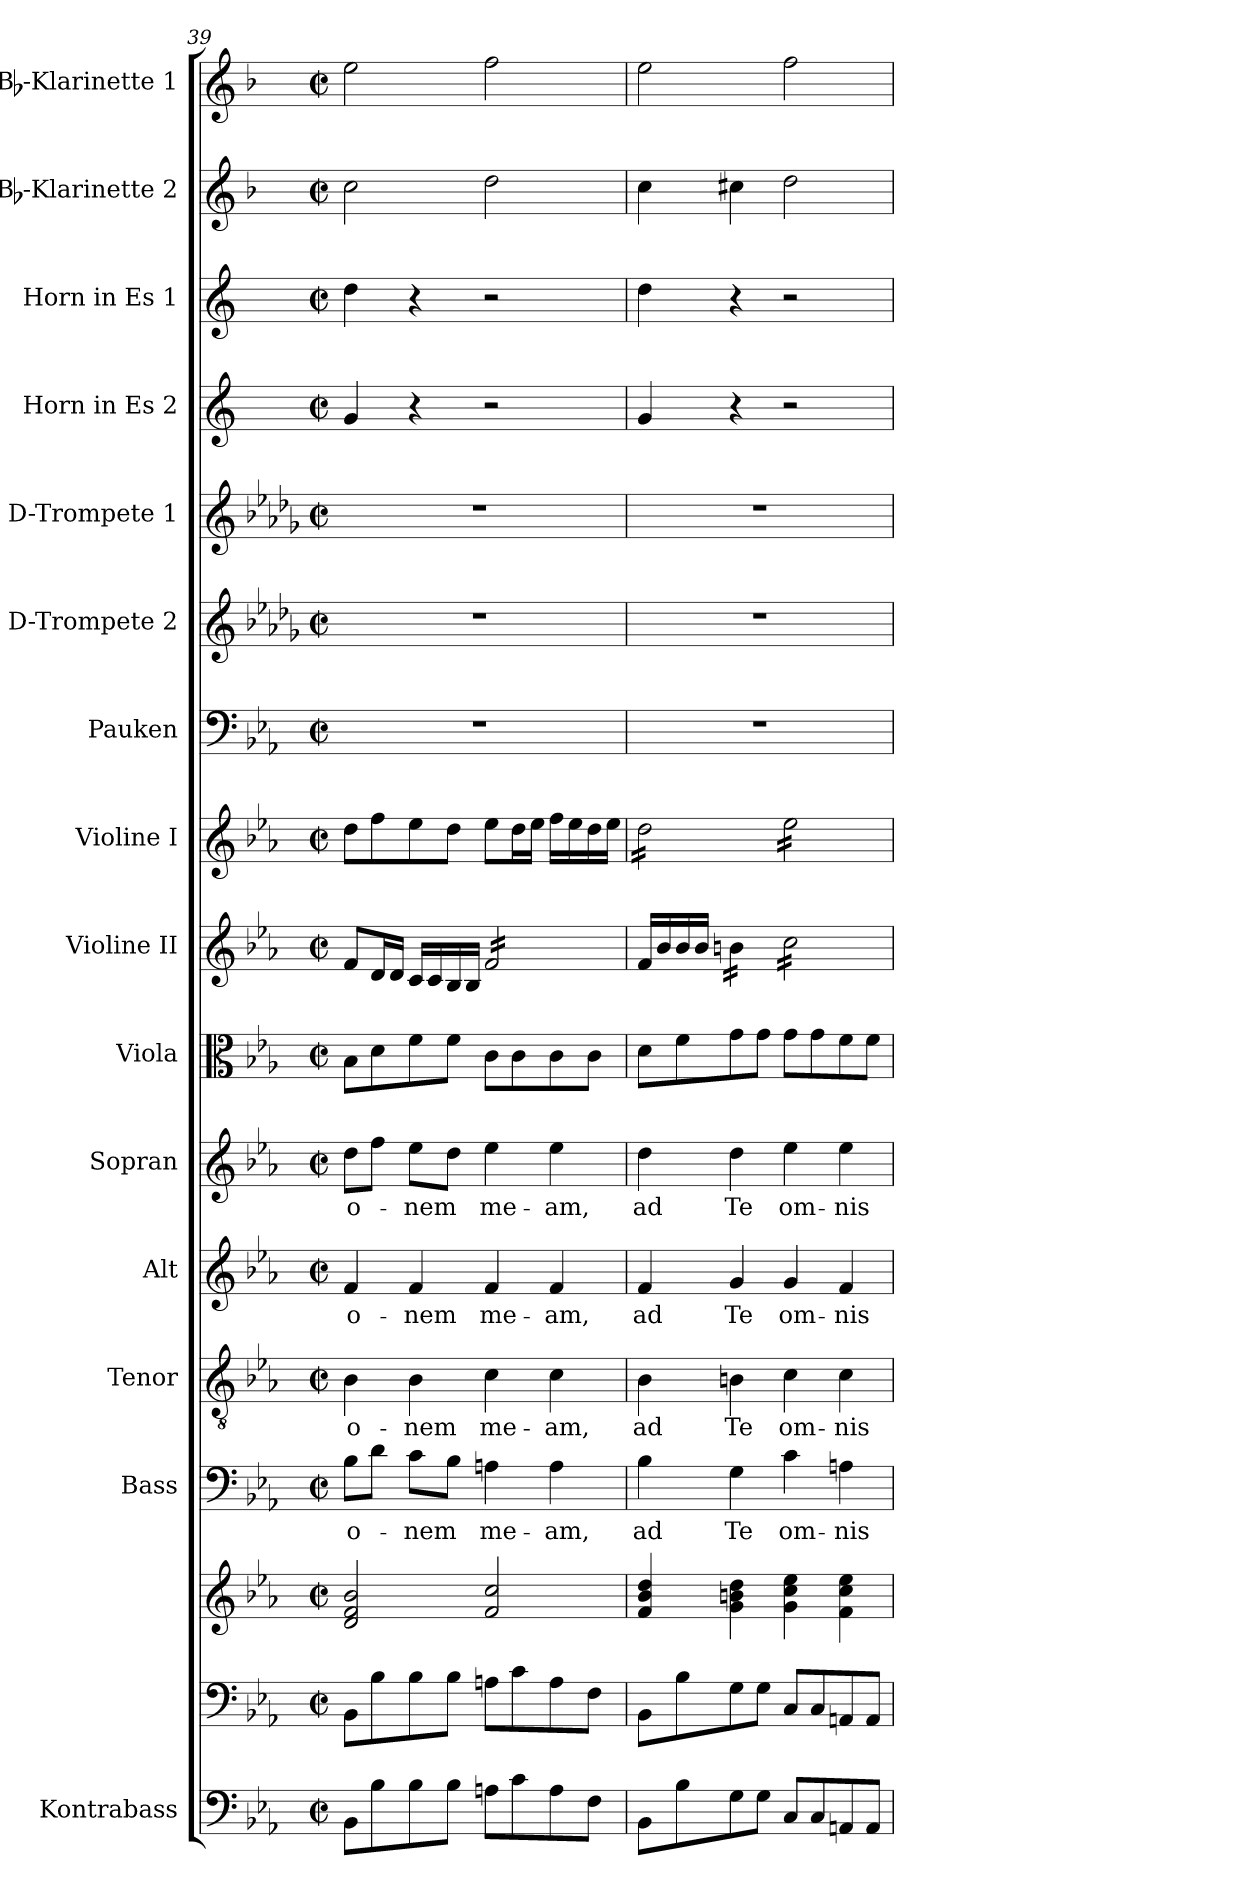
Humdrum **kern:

**kern	**kern	**kern	**kern	**text	**kern	**text	**kern	**text	**kern	**text	**kern	**kern	**kern	**kern	**kern	**kern	**kern	**kern	**kern	**kern
*part16	*part15	*part15	*part14	*part14	*part13	*part13	*part12	*part12	*part11	*part11	*part10	*part9	*part8	*part7	*part6	*part5	*part4	*part3	*part2	*part1
*staff17	*staff16	*staff15	*staff14	*staff14	*staff13	*staff13	*staff12	*staff12	*staff11	*staff11	*staff10	*staff9	*staff8	*staff7	*staff6	*staff5	*staff4	*staff3	*staff2	*staff1
*I"Kontrabass	*	*	*I"Bass	*	*I"Tenor	*	*I"Alt	*	*I"Sopran	*	*I"Viola	*I"Violine II	*I"Violine I	*I"Pauken	*I"D-Trompete 2	*I"D-Trompete 1	*I"Horn in Es 2	*I"Horn in Es 1	*I"Bb-Klarinette 2	*I"Bb-Klarinette 1
*I'Kb.	*	*	*I'B.	*	*I'T.	*	*I'A.	*	*I'S.	*	*I'Vla.	*I'Vl. II	*I'Vl. I	*I'Pk.	*I'D Trp. 2	*I'D Trp. 1	*	*	*I'Bb Kl. 2	*I'Bb Kl. 1
*clefF4	*clefF4	*clefG2	*clefF4	*	*clefGv2	*	*clefG2	*	*clefG2	*	*clefC3	*clefG2	*clefG2	*clefF4	*clefG2	*clefG2	*clefG2	*clefG2	*clefG2	*clefG2
*ITrd7c12	*	*	*	*	*	*	*	*	*	*	*	*	*	*	*ITrd-1c-2	*ITrd-1c-2	*ITrd5c9	*ITrd5c9	*ITrd1c2	*ITrd1c2
*k[b-e-a-]	*k[b-e-a-]	*k[b-e-a-]	*k[b-e-a-]	*	*k[b-e-a-]	*	*k[b-e-a-]	*	*k[b-e-a-]	*	*k[b-e-a-]	*k[b-e-a-]	*k[b-e-a-]	*k[b-e-a-]	*k[b-e-a-]	*k[b-e-a-]	*k[b-e-a-]	*k[b-e-a-]	*k[b-e-a-]	*k[b-e-a-]
*E-:	*E-:	*E-:	*E-:	*	*E-:	*	*E-:	*	*E-:	*	*E-:	*E-:	*E-:	*E-:	*E-:	*E-:	*E-:	*E-:	*E-:	*E-:
*M2/2	*M2/2	*M2/2	*M2/2	*	*M2/2	*	*M2/2	*	*M2/2	*	*M2/2	*M2/2	*M2/2	*M2/2	*M2/2	*M2/2	*M2/2	*M2/2	*M2/2	*M2/2
*met(c|)	*met(c|)	*met(c|)	*met(c|)	*	*met(c|)	*	*met(c|)	*	*met(c|)	*	*met(c|)	*met(c|)	*met(c|)	*met(c|)	*met(c|)	*met(c|)	*met(c|)	*met(c|)	*met(c|)	*met(c|)
=39	=39	=39	=39	=39	=39	=39	=39	=39	=39	=39	=39	=39	=39	=39	=39	=39	=39	=39	=39	=39
!	!	!	!	!LO:LY:b	!	!LO:LY:b	!	!LO:LY:b	!	!LO:LY:b	!	!	!	!	!	!	!	!	!	!
8BBB-\L	8BB-\L	2d/ 2f/ 2b-/	8B-\L	-o-	4B-\	-o-	4f/	-o-	8dd\L	-o-	8B-\L	8f/L	8dd\L	1r	1r	1r	4B-/	4f\	2b-\	2dd\
8BB-\	8B-\	.	8d\J	.	.	.	.	.	8ff\J	.	8d\	16d/L	8ff\	.	.	.	.	.	.	.
.	.	.	.	.	.	.	.	.	.	.	.	16d/JJ	.	.	.	.	.	.	.	.
!	!	!	!	!LO:LY:b	!	!LO:LY:b	!	!LO:LY:b	!	!LO:LY:b	!	!	!	!	!	!	!	!	!	!
8BB-\	8B-\	.	8c\L	-nem	4B-\	-nem	4f/	-nem	8ee-\L	-nem	8f\	16c/LL	8ee-\	.	.	.	4r	4r	.	.
.	.	.	.	.	.	.	.	.	.	.	.	16c/	.	.	.	.	.	.	.	.
8BB-\J	8B-\J	.	8B-\J	.	.	.	.	.	8dd\J	.	8f\J	16B-/	8dd\J	.	.	.	.	.	.	.
.	.	.	.	.	.	.	.	.	.	.	.	16B-/JJ	.	.	.	.	.	.	.	.
!	!	!	!	!LO:LY:b	!	!LO:LY:b	!	!LO:LY:b	!	!LO:LY:b	!	!	!	!	!	!	!	!	!	!
*	*	*	*	*	*	*	*	*	*	*	*	*tremolo	*	*	*	*	*	*	*	*
8AAn\L	8An\L	2f/ 2cc/	4An\	me-	4c\	me-	4f/	me-	4ee-\	me-	8c\L	16f/LL	8ee-\L	.	.	.	2r	2r	2cc\	2ee-\
.	.	.	.	.	.	.	.	.	.	.	.	16f/	.	.	.	.	.	.	.	.
8C\	8c\	.	.	.	.	.	.	.	.	.	8c\	16f/	16dd\L	.	.	.	.	.	.	.
.	.	.	.	.	.	.	.	.	.	.	.	16f/	16ee-\JJ	.	.	.	.	.	.	.
!	!	!	!	!LO:LY:b	!	!LO:LY:b	!	!LO:LY:b	!	!LO:LY:b	!	!	!	!	!	!	!	!	!	!
8AA\	8A\	.	4A\	-am,	4c\	-am,	4f/	-am,	4ee-\	-am,	8c\	16f/	16ff\LL	.	.	.	.	.	.	.
.	.	.	.	.	.	.	.	.	.	.	.	16f/	16ee-\	.	.	.	.	.	.	.
8FF\J	8F\J	.	.	.	.	.	.	.	.	.	8c\J	16f/	16dd\	.	.	.	.	.	.	.
.	.	.	.	.	.	.	.	.	.	.	.	16f/JJ	16ee-\JJ	.	.	.	.	.	.	.
*	*	*	*	*	*	*	*	*	*	*	*	*Xtremolo	*	*	*	*	*	*	*	*
=40	=40	=40	=40	=40	=40	=40	=40	=40	=40	=40	=40	=40	=40	=40	=40	=40	=40	=40	=40	=40
!	!	!	!	!LO:LY:b	!	!LO:LY:b	!	!LO:LY:b	!	!LO:LY:b	!	!	!	!	!	!	!	!	!	!
*	*	*	*	*	*	*	*	*	*	*	*	*	*tremolo	*	*	*	*	*	*	*
8BBB-\L	8BB-\L	4f/ 4b-/ 4dd/	4B-\	ad	4B-\	ad	4f/	ad	4dd\	ad	8d\L	16f/LL	16dd\LL	1r	1r	1r	4B-/	4f\	4b-\	2dd\
.	.	.	.	.	.	.	.	.	.	.	.	16b-/	16dd\	.	.	.	.	.	.	.
8BB-\	8B-\	.	.	.	.	.	.	.	.	.	8f\	16b-/	16dd\	.	.	.	.	.	.	.
.	.	.	.	.	.	.	.	.	.	.	.	16b-/JJ	16dd\	.	.	.	.	.	.	.
!	!	!	!	!LO:LY:b	!	!LO:LY:b	!	!LO:LY:b	!	!LO:LY:b	!	!	!	!	!	!	!	!	!	!
*	*	*	*	*	*	*	*	*	*	*	*	*tremolo	*	*	*	*	*	*	*	*
8GG\	8G\	4g\ 4bn\ 4dd\	4G\	Te	4Bn\	Te	4g/	Te	4dd\	Te	8g\	16bn\LL	16dd\	.	.	.	4r	4r	4bn\	.
.	.	.	.	.	.	.	.	.	.	.	.	16bn\	16dd\	.	.	.	.	.	.	.
8GG\J	8G\J	.	.	.	.	.	.	.	.	.	8g\J	16bn\	16dd\	.	.	.	.	.	.	.
.	.	.	.	.	.	.	.	.	.	.	.	16bn\JJ	16dd\JJ	.	.	.	.	.	.	.
!	!	!	!	!LO:LY:b	!	!LO:LY:b	!	!LO:LY:b	!	!LO:LY:b	!	!	!	!	!	!	!	!	!	!
8CC/L	8C/L	4g\ 4cc\ 4ee-\	4c\	om-	4c\	om-	4g/	om-	4ee-\	om-	8g\L	16cc\LL	16ee-\LL	.	.	.	2r	2r	2cc\	2ee-\
.	.	.	.	.	.	.	.	.	.	.	.	16cc\	16ee-\	.	.	.	.	.	.	.
8CC/	8C/	.	.	.	.	.	.	.	.	.	8g\	16cc\	16ee-\	.	.	.	.	.	.	.
.	.	.	.	.	.	.	.	.	.	.	.	16cc\	16ee-\	.	.	.	.	.	.	.
!	!	!	!	!LO:LY:b	!	!LO:LY:b	!	!LO:LY:b	!	!LO:LY:b	!	!	!	!	!	!	!	!	!	!
8AAAn/	8AAn/	4f\ 4cc\ 4ee-\	4An\	-nis	4c\	-nis	4f/	-nis	4ee-\	-nis	8f\	16cc\	16ee-\	.	.	.	.	.	.	.
.	.	.	.	.	.	.	.	.	.	.	.	16cc\	16ee-\	.	.	.	.	.	.	.
8AAA/J	8AA/J	.	.	.	.	.	.	.	.	.	8f\J	16cc\	16ee-\	.	.	.	.	.	.	.
.	.	.	.	.	.	.	.	.	.	.	.	16cc\JJ	16ee-\JJ	.	.	.	.	.	.	.
*	*	*	*	*	*	*	*	*	*	*	*	*	*Xtremolo	*	*	*	*	*	*	*
*	*	*	*	*	*	*	*	*	*	*	*	*Xtremolo	*	*	*	*	*	*	*	*
=	=	=	=	=	=	=	=	=	=	=	=	=	=	=	=	=	=	=	=	=
*-	*-	*-	*-	*-	*-	*-	*-	*-	*-	*-	*-	*-	*-	*-	*-	*-	*-	*-	*-	*-
